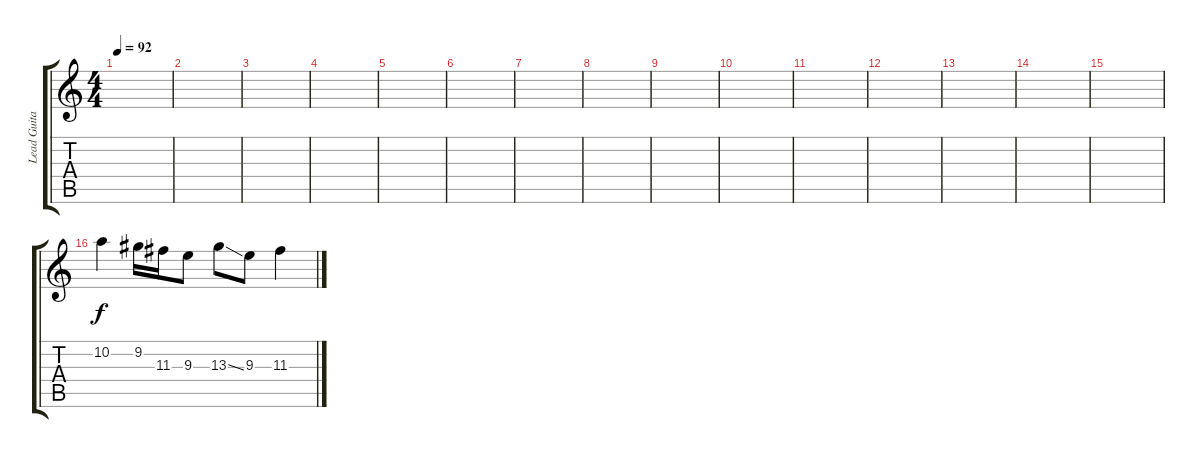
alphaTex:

\track ("Lead Guitar" "Lead Guita") {instrument electricguitarjazz}
\staff {score tabs}
\tuning (E4 B3 G3 D3 A2 E2) {hide}
\ts (4 4)
\tempo 92
\clef g2
\ks c
|
|
|
|
|
|
|
|
|
|
|
|
|
|
|
10.2.4 9.2.16 11.3.16 9.3.8 13.3{ss}.8 9.3.8 11.3.4
